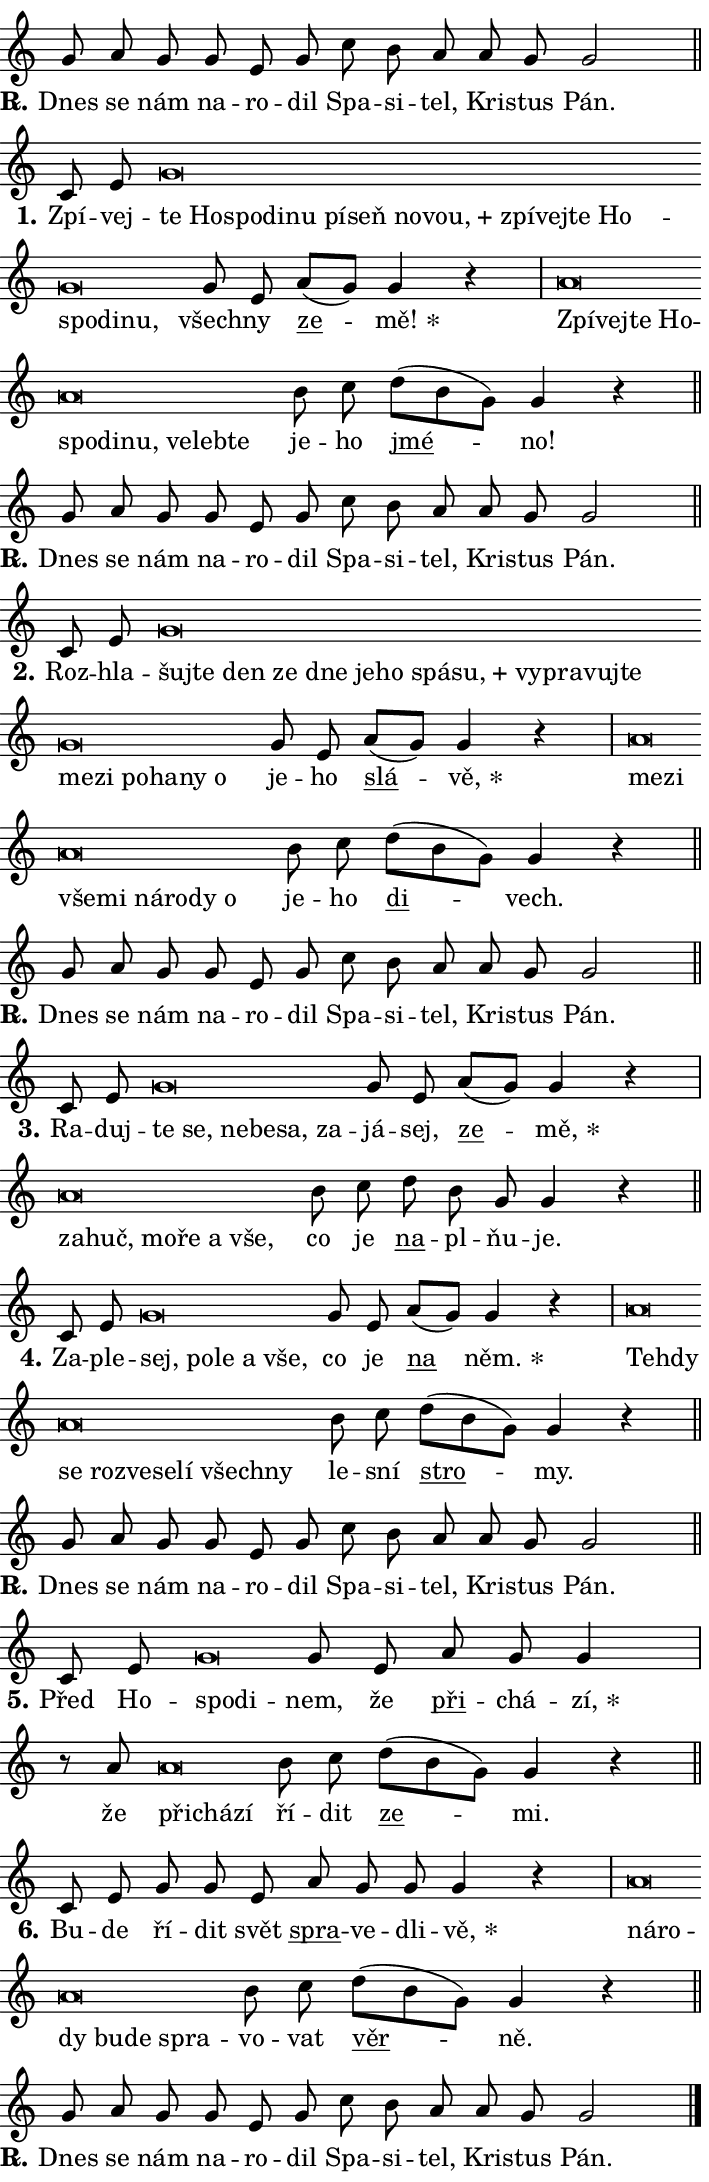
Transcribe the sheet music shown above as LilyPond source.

\version "2.24.0"
\header { tagline = "" }
\paper {
  indent = 0\cm
  top-margin = 0\cm
  right-margin = 0.13\cm % to fit lyric hyphens
  bottom-margin = 0\cm
  left-margin = 0\cm
  paper-width = 12\cm
  page-breaking = #ly:one-page-breaking
  system-system-spacing.basic-distance = #11
  score-system-spacing.basic-distance = #11
  ragged-last = ##f
}


%% Author: Thomas Morley
%% https://lists.gnu.org/archive/html/lilypond-user/2020-05/msg00002.html
#(define (line-position grob)
"Returns position of @var[grob} in current system:
   @code{'start}, if at first time-step
   @code{'end}, if at last time-step
   @code{'middle} otherwise
"
  (let* ((col (ly:item-get-column grob))
         (ln (ly:grob-object col 'left-neighbor))
         (rn (ly:grob-object col 'right-neighbor))
         (col-to-check-left (if (ly:grob? ln) ln col))
         (col-to-check-right (if (ly:grob? rn) rn col))
         (break-dir-left
           (and
             (ly:grob-property col-to-check-left 'non-musical #f)
             (ly:item-break-dir col-to-check-left)))
         (break-dir-right
           (and
             (ly:grob-property col-to-check-right 'non-musical #f)
             (ly:item-break-dir col-to-check-right))))
        (cond ((eqv? 1 break-dir-left) 'start)
              ((eqv? -1 break-dir-right) 'end)
              (else 'middle))))

#(define (tranparent-at-line-position vctor)
  (lambda (grob)
  "Relying on @code{line-position} select the relevant enry from @var{vctor}.
Used to determine transparency,"
    (case (line-position grob)
      ((end) (not (vector-ref vctor 0)))
      ((middle) (not (vector-ref vctor 1)))
      ((start) (not (vector-ref vctor 2))))))

noteHeadBreakVisibility =
#(define-music-function (break-visibility)(vector?)
"Makes @code{NoteHead}s transparent relying on @var{break-visibility}"
#{
  \override NoteHead.transparent =
    #(tranparent-at-line-position break-visibility)
#})

#(define delete-ledgers-for-transparent-note-heads
  (lambda (grob)
    "Reads whether a @code{NoteHead} is transparent.
If so this @code{NoteHead} is removed from @code{'note-heads} from
@var{grob}, which is supposed to be @code{LedgerLineSpanner}.
As a result ledgers are not printed for this @code{NoteHead}"
    (let* ((nhds-array (ly:grob-object grob 'note-heads))
           (nhds-list
             (if (ly:grob-array? nhds-array)
                 (ly:grob-array->list nhds-array)
                 '()))
           ;; Relies on the transparent-property being done before
           ;; Staff.LedgerLineSpanner.after-line-breaking is executed.
           ;; This is fragile ...
           (to-keep
             (remove
               (lambda (nhd)
                 (ly:grob-property nhd 'transparent #f))
               nhds-list)))
      ;; TODO find a better method to iterate over grob-arrays, similiar
      ;; to filter/remove etc for lists
      ;; For now rebuilt from scratch
      (set! (ly:grob-object grob 'note-heads)  '())
      (for-each
        (lambda (nhd)
          (ly:pointer-group-interface::add-grob grob 'note-heads nhd))
        to-keep))))

squashNotes = {
  \override NoteHead.X-extent = #'(-0.2 . 0.2)
  \override NoteHead.Y-extent = #'(-0.75 . 0)
  \override NoteHead.stencil =
    #(lambda (grob)
       (let ((pos (ly:grob-property grob 'staff-position)))
         (begin
           (if (< pos -7) (display "ERROR: Lower brevis then expected\n") (display ""))
           (if (<= pos -6) ly:text-interface::print ly:note-head::print))))
}
unSquashNotes = {
  \revert NoteHead.X-extent
  \revert NoteHead.Y-extent
  \revert NoteHead.stencil
}

hideNotes = \noteHeadBreakVisibility #begin-of-line-visible
unHideNotes = \noteHeadBreakVisibility #all-visible

% work-around for resetting accidentals
% https://lilypond.org/doc/v2.23/Documentation/notation/displaying-rhythms#unmetered-music
cadenzaMeasure = {
  \cadenzaOff
  \partial 1024 s1024
  \cadenzaOn
}

#(define-markup-command (accent layout props text) (markup?)
  "Underline accented syllable"
  (interpret-markup layout props
    #{\markup \override #'(offset . 4.3) \underline { #text }#}))

responsum = \markup \concat {
  "R" \hspace #-1.05 \path #0.1 #'((moveto 0 0.07) (lineto 0.9 0.8)) \hspace #0.05 "."
}

spaceSize = #0.6828661417322834 % exact space size for TeX Gyre Schola

\layout {
  \context {
    \Staff
    \remove "Time_signature_engraver"
    \override LedgerLineSpanner.after-line-breaking = #delete-ledgers-for-transparent-note-heads
  }
  \context {
    \Lyrics {
      \override LyricSpace.minimum-distance = \spaceSize
      \override LyricText.font-name = #"TeX Gyre Schola"
      \override LyricText.font-size = 1
      \override StanzaNumber.font-name = #"TeX Gyre Schola Bold"
      \override StanzaNumber.font-size = 1
    }
  }
  \context {
    \Score 
    \override NoteHead.text =
      #(lambda (grob) 
        (let ((pos (ly:grob-property grob 'staff-position)))
          #{\markup {
            \combine
              \halign #-0.55 \raise #(if (= pos -6) 0 0.5) \override #'(thickness . 2) \draw-line #'(3.2 . 0)
              \musicglyph "noteheads.sM1"
          }#}))
  }
}

% magnetic-lyrics.ily
%
%   written by
%     Jean Abou Samra <jean@abou-samra.fr>
%     Werner Lemberg <wl@gnu.org>
%
%   adapted by
%     Jiri Hon <jiri.hon@gmail.com>
%
% Version 2022-Apr-15

% https://www.mail-archive.com/lilypond-user@gnu.org/msg149350.html

#(define (Left_hyphen_pointer_engraver context)
   "Collect syllable-hyphen-syllable occurrences in lyrics and store
them in properties.  This engraver only looks to the left.  For
example, if the lyrics input is @code{foo -- bar}, it does the
following.

@itemize @bullet
@item
Set the @code{text} property of the @code{LyricHyphen} grob between
@q{foo} and @q{bar} to @code{foo}.

@item
Set the @code{left-hyphen} property of the @code{LyricText} grob with
text @q{foo} to the @code{LyricHyphen} grob between @q{foo} and
@q{bar}.
@end itemize

Use this auxiliary engraver in combination with the
@code{lyric-@/text::@/apply-@/magnetic-@/offset!} hook."
   (let ((hyphen #f)
         (text #f))
     (make-engraver
      (acknowledgers
       ((lyric-syllable-interface engraver grob source-engraver)
        (set! text grob)))
      (end-acknowledgers
       ((lyric-hyphen-interface engraver grob source-engraver)
        ;(when (not (grob::has-interface grob 'lyric-space-interface))
          (set! hyphen grob)));)
      ((stop-translation-timestep engraver)
       (when (and text hyphen)
         (ly:grob-set-object! text 'left-hyphen hyphen))
       (set! text #f)
       (set! hyphen #f)))))

#(define (lyric-text::apply-magnetic-offset! grob)
   "If the space between two syllables is less than the value in
property @code{LyricText@/.details@/.squash-threshold}, move the right
syllable to the left so that it gets concatenated with the left
syllable.

Use this function as a hook for
@code{LyricText@/.after-@/line-@/breaking} if the
@code{Left_@/hyphen_@/pointer_@/engraver} is active."
   (let ((hyphen (ly:grob-object grob 'left-hyphen #f)))
     (when hyphen
       (let ((left-text (ly:spanner-bound hyphen LEFT)))
         (when (grob::has-interface left-text 'lyric-syllable-interface)
           (let* ((common (ly:grob-common-refpoint grob left-text X))
                  (this-x-ext (ly:grob-extent grob common X))
                  (left-x-ext
                   (begin
                     ;; Trigger magnetism for left-text.
                     (ly:grob-property left-text 'after-line-breaking)
                     (ly:grob-extent left-text common X)))
                  ;; `delta` is the gap width between two syllables.
                  (delta (- (interval-start this-x-ext)
                            (interval-end left-x-ext)))
                  (details (ly:grob-property grob 'details))
                  (threshold (assoc-get 'squash-threshold details 0.2)))
             (when (< delta threshold)
               (let* (;; We have to manipulate the input text so that
                      ;; ligatures crossing syllable boundaries are not
                      ;; disabled.  For languages based on the Latin
                      ;; script this is essentially a beautification.
                      ;; However, for non-Western scripts it can be a
                      ;; necessity.
                      (lt (ly:grob-property left-text 'text))
                      (rt (ly:grob-property grob 'text))
                      (is-space (grob::has-interface hyphen 'lyric-space-interface))
                      (space (if is-space " " ""))
                      (extra-delta (if is-space spaceSize 0))
                      ;; Append new syllable.
                      (ltrt-space (if (and (string? lt) (string? rt))
                                (string-append lt space rt)
                                (make-concat-markup (list lt space rt))))
                      ;; Right-align `ltrt` to the right side.
                      (ltrt-space-markup (grob-interpret-markup
                               grob
                               (make-translate-markup
                                (cons (interval-length this-x-ext) 0)
                                (make-right-align-markup ltrt-space)))))
                 (begin
                   ;; Don't print `left-text`.
                   (ly:grob-set-property! left-text 'stencil #f)
                   ;; Set text and stencil (which holds all collected
                   ;; syllables so far) and shift it to the left.
                   (ly:grob-set-property! grob 'text ltrt-space)
                   (ly:grob-set-property! grob 'stencil ltrt-space-markup)
                   (ly:grob-translate-axis! grob (- (- delta extra-delta)) X))))))))))


#(define (lyric-hyphen::displace-bounds-first grob)
   ;; Make very sure this callback isn't triggered too early.
   (let ((left (ly:spanner-bound grob LEFT))
         (right (ly:spanner-bound grob RIGHT)))
     (ly:grob-property left 'after-line-breaking)
     (ly:grob-property right 'after-line-breaking)
     (ly:lyric-hyphen::print grob)))

squashThreshold = #0.4

\layout {
  \context {
    \Lyrics
    \consists #Left_hyphen_pointer_engraver
    \override LyricText.after-line-breaking =
      #lyric-text::apply-magnetic-offset!
    \override LyricHyphen.stencil = #lyric-hyphen::displace-bounds-first
    \override LyricText.details.squash-threshold = \squashThreshold
    \override LyricHyphen.minimum-distance = 0
    \override LyricHyphen.minimum-length = \squashThreshold
  }
}

squashText = \override LyricText.details.squash-threshold = 9999
unSquashText = \override LyricText.details.squash-threshold = \squashThreshold

leftText = \override LyricText.self-alignment-X = #LEFT
unLeftText = \revert LyricText.self-alignment-X

starOffset = #(lambda (grob) 
                (let ((x_offset (ly:self-alignment-interface::aligned-on-x-parent grob)))
                  (if (= x_offset 0) 0 (+ x_offset 1.2))))

star = #(define-music-function (syllable)(string?)
"Append star separator at the end of a syllable"
#{
  \once \override LyricText.X-offset = #starOffset
  \lyricmode { \markup {
    #syllable
    \override #'((font-name . "TeX Gyre Schola Bold")) \hspace #0.2 \lower #0.65 \larger "*"
  } }
#})

starAccent = #(define-music-function (syllable)(string?)
"Append star separator at the end of a syllable and make accent"
#{
  \once \override LyricText.X-offset = #starOffset
  \lyricmode { \markup {
    \accent #syllable
    \override #'((font-name . "TeX Gyre Schola Bold")) \hspace #0.2 \lower #0.65 \larger "*"
  } }
#})

breath = #(define-music-function (syllable)(string?)
"Append breathing indicator at the end of a syllable"
#{
  \lyricmode { \markup { #syllable "+" } }
#})

optionalBreath = #(define-music-function (syllable)(string?)
"Append optional breathing indicator at the end of a syllable"
#{
  \lyricmode { \markup { #syllable "(+)" } }
#})


\score {
    <<
        \new Voice = "melody" { \cadenzaOn \key c \major \relative { g'8 a g g e g \bar "" c b a \bar "" a g g2 \cadenzaMeasure \bar "||" \break } }
        \new Lyrics \lyricsto "melody" { \lyricmode { \set stanza = \responsum
Dnes se nám na -- ro -- dil Spa -- si -- tel, Kri -- stus Pán. } }
    >>
    \layout {}
}

\score {
    <<
        \new Voice = "melody" { \cadenzaOn \key c \major \relative { c'8 e \bar "" \squashNotes g\breve*1/16 \hideNotes \breve*1/16 \bar "" \breve*1/16 \bar "" \breve*1/16 \bar "" \breve*1/16 \bar "" \breve*1/16 \bar "" \breve*1/16 \bar "" \breve*1/16 \bar "" \breve*1/16 \bar "" \breve*1/16 \bar "" \breve*1/16 \bar "" \breve*1/16 \bar "" \breve*1/16 \bar "" \breve*1/16 \bar "" \breve*1/16 \breve*1/16 \bar "" \unHideNotes \unSquashNotes g8 e \bar "" a[( g)] g4 r \cadenzaMeasure \bar "|" \squashNotes a\breve*1/16 \hideNotes \breve*1/16 \bar "" \breve*1/16 \bar "" \breve*1/16 \bar "" \breve*1/16 \bar "" \breve*1/16 \bar "" \breve*1/16 \bar "" \breve*1/16 \bar "" \breve*1/16 \breve*1/16 \bar "" \unHideNotes \unSquashNotes b8 c \bar "" d[( b g)] g4 r \cadenzaMeasure \bar "||" \break } }
        \new Lyrics \lyricsto "melody" { \lyricmode { \set stanza = "1."
Zpí -- vej -- \leftText te \squashText Ho -- spo -- di -- nu pí -- seň no -- \breath "vou," zpí -- vej -- te Ho -- spo -- di -- nu, \unLeftText \unSquashText všech -- ny \markup \accent ze -- \star mě! \leftText Zpí -- \squashText vej -- te Ho -- spo -- di -- nu, ve -- leb -- te \unLeftText \unSquashText je -- ho \markup \accent jmé -- no! } }
    >>
    \layout {}
}

\score {
    <<
        \new Voice = "melody" { \cadenzaOn \key c \major \relative { g'8 a g g e g \bar "" c b a \bar "" a g g2 \cadenzaMeasure \bar "||" \break } }
        \new Lyrics \lyricsto "melody" { \lyricmode { \set stanza = \responsum
Dnes se nám na -- ro -- dil Spa -- si -- tel, Kri -- stus Pán. } }
    >>
    \layout {}
}

\score {
    <<
        \new Voice = "melody" { \cadenzaOn \key c \major \relative { c'8 e \bar "" \squashNotes g\breve*1/16 \hideNotes \breve*1/16 \bar "" \breve*1/16 \bar "" \breve*1/16 \bar "" \breve*1/16 \bar "" \breve*1/16 \bar "" \breve*1/16 \bar "" \breve*1/16 \bar "" \breve*1/16 \bar "" \breve*1/16 \bar "" \breve*1/16 \bar "" \breve*1/16 \bar "" \breve*1/16 \bar "" \breve*1/16 \bar "" \breve*1/16 \bar "" \breve*1/16 \bar "" \breve*1/16 \bar "" \breve*1/16 \breve*1/16 \bar "" \unHideNotes \unSquashNotes g8 e \bar "" a[( g)] g4 r \cadenzaMeasure \bar "|" \squashNotes a\breve*1/16 \hideNotes \breve*1/16 \bar "" \breve*1/16 \bar "" \breve*1/16 \bar "" \breve*1/16 \bar "" \breve*1/16 \bar "" \breve*1/16 \breve*1/16 \bar "" \unHideNotes \unSquashNotes b8 c \bar "" d[( b g)] g4 r \cadenzaMeasure \bar "||" \break } }
        \new Lyrics \lyricsto "melody" { \lyricmode { \set stanza = "2."
Roz -- hla -- \leftText šuj -- \squashText te den ze dne je -- ho spá -- \breath "su," vy -- pra -- vuj -- te me -- zi po -- ha -- ny o \unLeftText \unSquashText je -- ho \markup \accent slá -- \star vě, \leftText me -- \squashText zi vše -- mi ná -- ro -- dy o \unLeftText \unSquashText je -- ho \markup \accent di -- vech. } }
    >>
    \layout {}
}

\score {
    <<
        \new Voice = "melody" { \cadenzaOn \key c \major \relative { g'8 a g g e g \bar "" c b a \bar "" a g g2 \cadenzaMeasure \bar "||" \break } }
        \new Lyrics \lyricsto "melody" { \lyricmode { \set stanza = \responsum
Dnes se nám na -- ro -- dil Spa -- si -- tel, Kri -- stus Pán. } }
    >>
    \layout {}
}

\score {
    <<
        \new Voice = "melody" { \cadenzaOn \key c \major \relative { c'8 e \bar "" \squashNotes g\breve*1/16 \hideNotes \breve*1/16 \bar "" \breve*1/16 \bar "" \breve*1/16 \bar "" \breve*1/16 \breve*1/16 \bar "" \unHideNotes \unSquashNotes g8 e \bar "" a[( g)] g4 r \cadenzaMeasure \bar "|" \squashNotes a\breve*1/16 \hideNotes \breve*1/16 \bar "" \breve*1/16 \bar "" \breve*1/16 \bar "" \breve*1/16 \breve*1/16 \bar "" \unHideNotes \unSquashNotes b8 c \bar "" d b g g4 r \cadenzaMeasure \bar "||" \break } }
        \new Lyrics \lyricsto "melody" { \lyricmode { \set stanza = "3."
Ra -- duj -- \leftText te \squashText se, ne -- be -- sa, za -- \unLeftText \unSquashText já -- sej, \markup \accent ze -- \star mě, \leftText za -- \squashText huč, mo -- ře a vše, \unLeftText \unSquashText co je \markup \accent na -- pl -- ňu -- je. } }
    >>
    \layout {}
}

\score {
    <<
        \new Voice = "melody" { \cadenzaOn \key c \major \relative { c'8 e \bar "" \squashNotes g\breve*1/16 \hideNotes \breve*1/16 \bar "" \breve*1/16 \bar "" \breve*1/16 \breve*1/16 \bar "" \unHideNotes \unSquashNotes g8 e \bar "" a[( g)] g4 r \cadenzaMeasure \bar "|" \squashNotes a\breve*1/16 \hideNotes \breve*1/16 \bar "" \breve*1/16 \bar "" \breve*1/16 \bar "" \breve*1/16 \bar "" \breve*1/16 \bar "" \breve*1/16 \bar "" \breve*1/16 \breve*1/16 \bar "" \unHideNotes \unSquashNotes b8 c \bar "" d[( b g)] g4 r \cadenzaMeasure \bar "||" \break } }
        \new Lyrics \lyricsto "melody" { \lyricmode { \set stanza = "4."
Za -- ple -- \leftText sej, \squashText po -- le a vše, \unLeftText \unSquashText co je \markup \accent na \star něm. \leftText Teh -- \squashText dy se roz -- ve -- se -- lí všech -- ny \unLeftText \unSquashText le -- sní \markup \accent stro -- my. } }
    >>
    \layout {}
}

\score {
    <<
        \new Voice = "melody" { \cadenzaOn \key c \major \relative { g'8 a g g e g \bar "" c b a \bar "" a g g2 \cadenzaMeasure \bar "||" \break } }
        \new Lyrics \lyricsto "melody" { \lyricmode { \set stanza = \responsum
Dnes se nám na -- ro -- dil Spa -- si -- tel, Kri -- stus Pán. } }
    >>
    \layout {}
}

\score {
    <<
        \new Voice = "melody" { \cadenzaOn \key c \major \relative { c'8 e \bar "" \squashNotes g\breve*1/16 \hideNotes \breve*1/16 \bar "" \unHideNotes \unSquashNotes g8 e \bar "" a g g4 \cadenzaMeasure \bar "|" r8 a \squashNotes a\breve*1/16 \hideNotes \breve*1/16 \breve*1/16 \bar "" \unHideNotes \unSquashNotes b8 c \bar "" d[( b g)] g4 r \cadenzaMeasure \bar "||" \break } }
        \new Lyrics \lyricsto "melody" { \lyricmode { \set stanza = "5."
Před Ho -- \leftText spo -- \squashText di -- \unLeftText \unSquashText nem, že \markup \accent při -- chá -- \star zí, že \leftText při -- \squashText chá -- zí \unLeftText \unSquashText ří -- dit \markup \accent ze -- mi. } }
    >>
    \layout {}
}

\score {
    <<
        \new Voice = "melody" { \cadenzaOn \key c \major \relative { c'8 e g g8 e \bar "" a g g g4 r \cadenzaMeasure \bar "|" \squashNotes a\breve*1/16 \hideNotes \breve*1/16 \bar "" \breve*1/16 \bar "" \breve*1/16 \bar "" \breve*1/16 \breve*1/16 \bar "" \unHideNotes \unSquashNotes b8 c \bar "" d[( b g)] g4 r \cadenzaMeasure \bar "||" \break } }
        \new Lyrics \lyricsto "melody" { \lyricmode { \set stanza = "6."
Bu -- de ří -- dit svět \markup \accent spra -- ve -- dli -- \star vě, \leftText ná -- \squashText ro -- dy bu -- de spra -- \unLeftText \unSquashText vo -- vat \markup \accent věr -- ně. } }
    >>
    \layout {}
}

\score {
    <<
        \new Voice = "melody" { \cadenzaOn \key c \major \relative { g'8 a g g e g \bar "" c b a \bar "" a g g2 \cadenzaMeasure \bar "||" \break } \bar "|." }
        \new Lyrics \lyricsto "melody" { \lyricmode { \set stanza = \responsum
Dnes se nám na -- ro -- dil Spa -- si -- tel, Kri -- stus Pán. } }
    >>
    \layout {}
}
